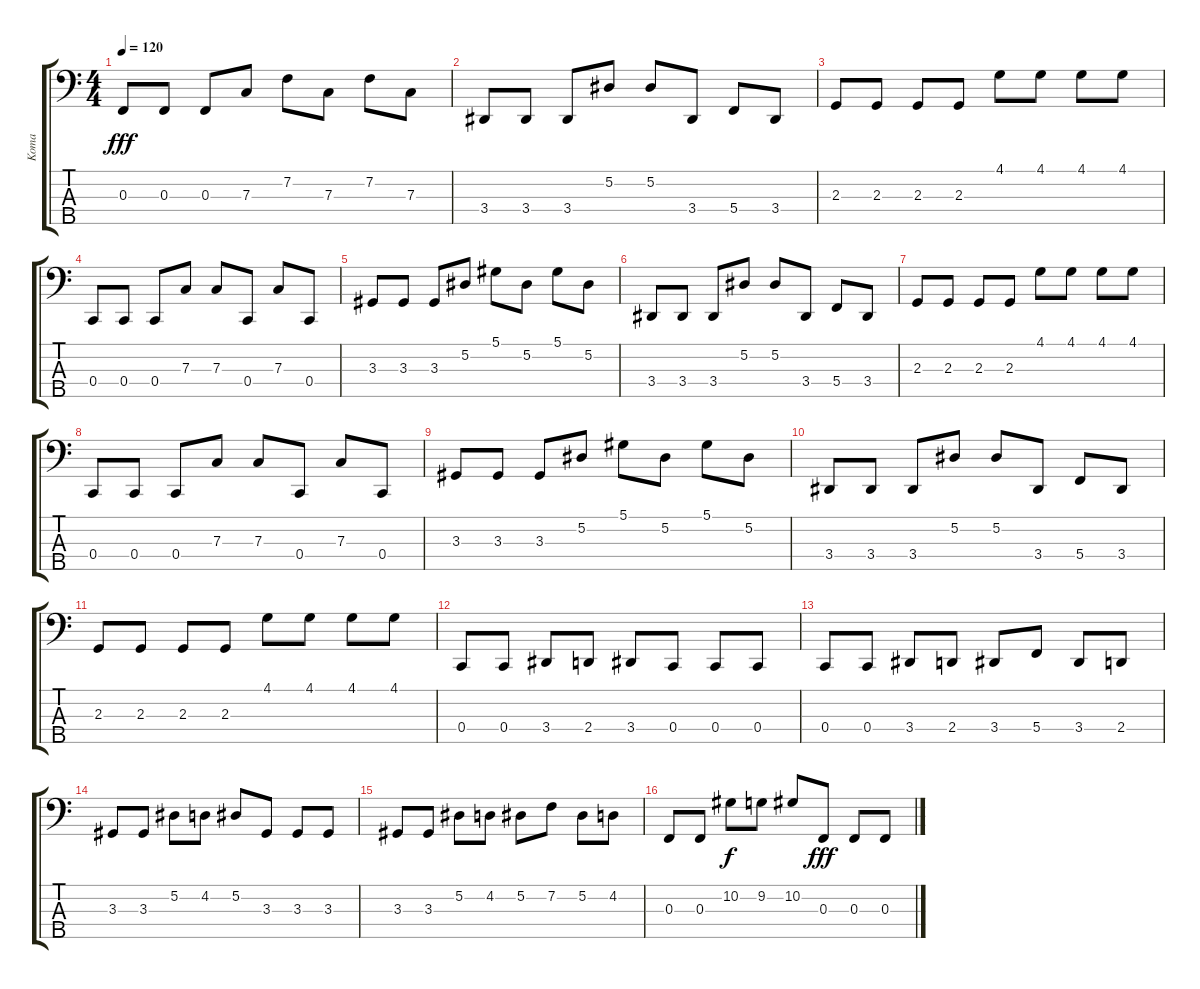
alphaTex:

\track ("Koma" "Koma") {instrument electricbasspick}
\staff {score tabs}
\tuning (Eb2 Bb1 F1 C1 G0) {hide}
\ts (4 4)
\tempo 120
\clef f4
\ks c
0.3.8{dy fff} 0.3.8 0.3.8 7.3.8 7.2.8 7.3.8 7.2.8 7.3.8 |
3.4.8 3.4.8 3.4.8 5.2.8 5.2.8 3.4.8 5.4.8 3.4.8 |
2.3.8 2.3.8 2.3.8 2.3.8 4.1.8 4.1.8 4.1.8 4.1.8 |
0.4.8 0.4.8 0.4.8 7.3.8 7.3.8 0.4.8 7.3.8 0.4.8 |
3.3.8 3.3.8 3.3.8 5.2.8 5.1.8 5.2.8 5.1.8 5.2.8 |
3.4.8 3.4.8 3.4.8 5.2.8 5.2.8 3.4.8 5.4.8 3.4.8 |
2.3.8 2.3.8 2.3.8 2.3.8 4.1.8 4.1.8 4.1.8 4.1.8 |
0.4.8 0.4.8 0.4.8 7.3.8 7.3.8 0.4.8 7.3.8 0.4.8 |
3.3.8 3.3.8 3.3.8 5.2.8 5.1.8 5.2.8 5.1.8 5.2.8 |
3.4.8 3.4.8 3.4.8 5.2.8 5.2.8 3.4.8 5.4.8 3.4.8 |
2.3.8 2.3.8 2.3.8 2.3.8 4.1.8 4.1.8 4.1.8 4.1.8 |
0.4.8 0.4.8 3.4.8 2.4.8 3.4.8 0.4.8 0.4.8 0.4.8 |
0.4.8 0.4.8 3.4.8 2.4.8 3.4.8 5.4.8 3.4.8 2.4.8 |
3.3.8 3.3.8 5.2.8 4.2.8 5.2.8 3.3.8 3.3.8 3.3.8 |
3.3.8 3.3.8 5.2.8 4.2.8 5.2.8 7.2.8 5.2.8 4.2.8 |
0.3.8 0.3.8 10.2.8{dy f} 9.2.8 10.2.8 0.3.8{dy fff} 0.3.8 0.3.8
